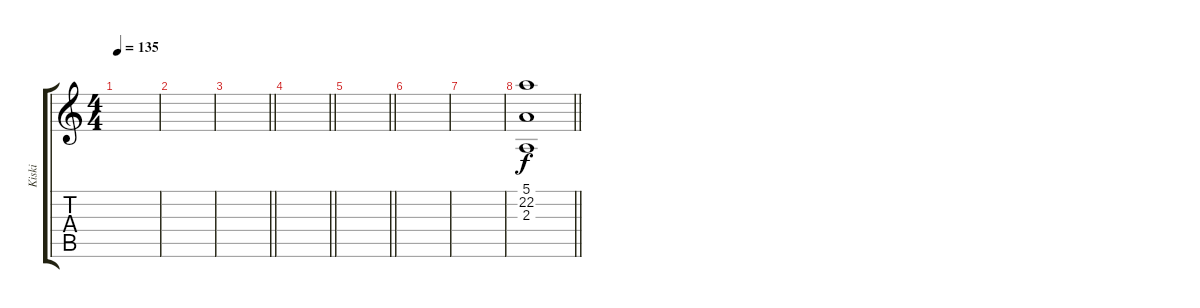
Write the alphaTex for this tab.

\track ("Kiski" "Kiski") {instrument harpsichord}
\staff {score tabs}
\tuning (E4 B3 G3 D3 A2 E2) {hide}
\ts (4 4)
\tempo 135
\clef g2
\ks c
|
|
\barLineRight lightlight
|
\barLineRight lightlight
|
\barLineRight lightlight
|
|
|
\barLineRight lightlight
(5.1 22.2 2.3).1{volume 16}
